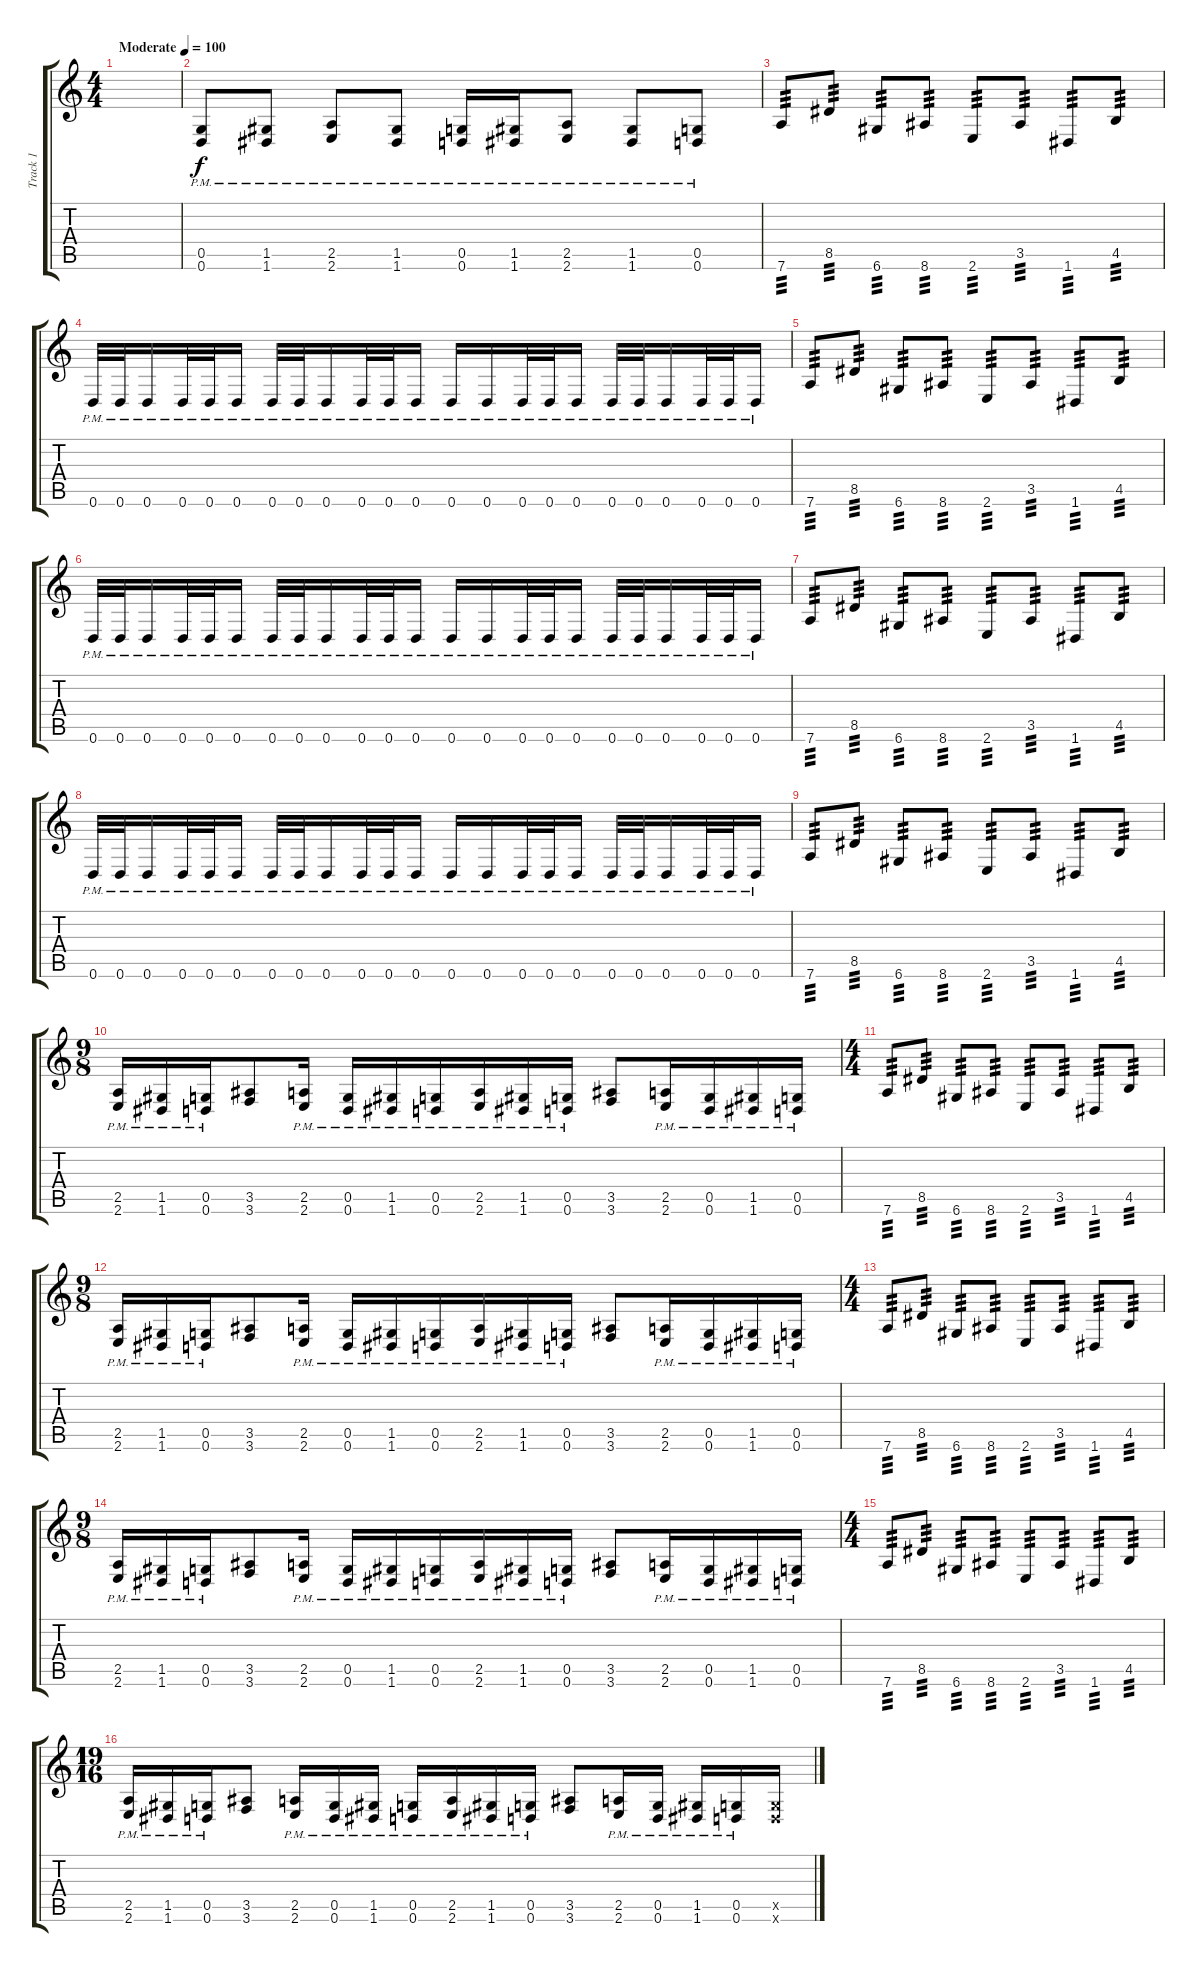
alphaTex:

\track ("Track 1" "Track 1") {instrument overdrivenguitar}
\staff {score tabs}
\tuning (D4 A3 F3 C3 G2 D2) {hide}
\ts (4 4)
\tempo (100 "Moderate")
\clef g2
\ks c
|
(0.5{pm} 0.6{pm}).8 (1.5{pm} 1.6{pm}).8 (2.5{pm} 2.6{pm}).8 (1.5{pm} 1.6{pm}).8 (0.5{pm} 0.6{pm}).16 (1.5{pm} 1.6{pm}).16 (2.5{pm} 2.6{pm}).8 (1.5{pm} 1.6{pm}).8 (0.5{pm} 0.6{pm}).8 |
7.6.8{tp 3} 8.5.8{tp 3} 6.6.8{tp 3} 8.6.8{tp 3} 2.6.8{tp 3} 3.5.8{tp 3} 1.6.8{tp 3} 4.5.8{tp 3} |
0.6{pm}.32 0.6{pm}.32 0.6{pm}.16 0.6{pm}.32 0.6{pm}.32 0.6{pm}.16 0.6{pm}.32 0.6{pm}.32 0.6{pm}.16 0.6{pm}.32 0.6{pm}.32 0.6{pm}.16 0.6{pm}.16 0.6{pm}.16 0.6{pm}.32 0.6{pm}.32 0.6{pm}.16 0.6{pm}.32 0.6{pm}.32 0.6{pm}.16 0.6{pm}.32 0.6{pm}.32 0.6{pm}.16 |
7.6.8{tp 3} 8.5.8{tp 3} 6.6.8{tp 3} 8.6.8{tp 3} 2.6.8{tp 3} 3.5.8{tp 3} 1.6.8{tp 3} 4.5.8{tp 3} |
0.6{pm}.32 0.6{pm}.32 0.6{pm}.16 0.6{pm}.32 0.6{pm}.32 0.6{pm}.16 0.6{pm}.32 0.6{pm}.32 0.6{pm}.16 0.6{pm}.32 0.6{pm}.32 0.6{pm}.16 0.6{pm}.16 0.6{pm}.16 0.6{pm}.32 0.6{pm}.32 0.6{pm}.16 0.6{pm}.32 0.6{pm}.32 0.6{pm}.16 0.6{pm}.32 0.6{pm}.32 0.6{pm}.16 |
7.6.8{tp 3} 8.5.8{tp 3} 6.6.8{tp 3} 8.6.8{tp 3} 2.6.8{tp 3} 3.5.8{tp 3} 1.6.8{tp 3} 4.5.8{tp 3} |
0.6{pm}.32 0.6{pm}.32 0.6{pm}.16 0.6{pm}.32 0.6{pm}.32 0.6{pm}.16 0.6{pm}.32 0.6{pm}.32 0.6{pm}.16 0.6{pm}.32 0.6{pm}.32 0.6{pm}.16 0.6{pm}.16 0.6{pm}.16 0.6{pm}.32 0.6{pm}.32 0.6{pm}.16 0.6{pm}.32 0.6{pm}.32 0.6{pm}.16 0.6{pm}.32 0.6{pm}.32 0.6{pm}.16 |
7.6.8{tp 3} 8.5.8{tp 3} 6.6.8{tp 3} 8.6.8{tp 3} 2.6.8{tp 3} 3.5.8{tp 3} 1.6.8{tp 3} 4.5.8{tp 3} |
\ts (9 8)
(2.5{pm} 2.6{pm}).16 (1.5{pm} 1.6{pm}).16 (0.5{pm} 0.6{pm}).16 (3.5 3.6).8 (2.5{pm} 2.6{pm}).16 (0.5{pm} 0.6{pm}).16 (1.5{pm} 1.6{pm}).16 (0.5{pm} 0.6{pm}).16 (2.5{pm} 2.6{pm}).16 (1.5{pm} 1.6{pm}).16 (0.5{pm} 0.6{pm}).16 (3.5 3.6).8 (2.5{pm} 2.6{pm}).16 (0.5{pm} 0.6{pm}).16 (1.5{pm} 1.6{pm}).16 (0.5{pm} 0.6{pm}).16 |
\ts (4 4)
7.6.8{tp 3} 8.5.8{tp 3} 6.6.8{tp 3} 8.6.8{tp 3} 2.6.8{tp 3} 3.5.8{tp 3} 1.6.8{tp 3} 4.5.8{tp 3} |
\ts (9 8)
(2.5{pm} 2.6{pm}).16 (1.5{pm} 1.6{pm}).16 (0.5{pm} 0.6{pm}).16 (3.5 3.6).8 (2.5{pm} 2.6{pm}).16 (0.5{pm} 0.6{pm}).16 (1.5{pm} 1.6{pm}).16 (0.5{pm} 0.6{pm}).16 (2.5{pm} 2.6{pm}).16 (1.5{pm} 1.6{pm}).16 (0.5{pm} 0.6{pm}).16 (3.5 3.6).8 (2.5{pm} 2.6{pm}).16 (0.5{pm} 0.6{pm}).16 (1.5{pm} 1.6{pm}).16 (0.5{pm} 0.6{pm}).16 |
\ts (4 4)
7.6.8{tp 3} 8.5.8{tp 3} 6.6.8{tp 3} 8.6.8{tp 3} 2.6.8{tp 3} 3.5.8{tp 3} 1.6.8{tp 3} 4.5.8{tp 3} |
\ts (9 8)
(2.5{pm} 2.6{pm}).16 (1.5{pm} 1.6{pm}).16 (0.5{pm} 0.6{pm}).16 (3.5 3.6).8 (2.5{pm} 2.6{pm}).16 (0.5{pm} 0.6{pm}).16 (1.5{pm} 1.6{pm}).16 (0.5{pm} 0.6{pm}).16 (2.5{pm} 2.6{pm}).16 (1.5{pm} 1.6{pm}).16 (0.5{pm} 0.6{pm}).16 (3.5 3.6).8 (2.5{pm} 2.6{pm}).16 (0.5{pm} 0.6{pm}).16 (1.5{pm} 1.6{pm}).16 (0.5{pm} 0.6{pm}).16 |
\ts (4 4)
7.6.8{tp 3} 8.5.8{tp 3} 6.6.8{tp 3} 8.6.8{tp 3} 2.6.8{tp 3} 3.5.8{tp 3} 1.6.8{tp 3} 4.5.8{tp 3} |
\ts (19 16)
(2.5{pm} 2.6{pm}).16 (1.5{pm} 1.6{pm}).16 (0.5{pm} 0.6{pm}).16 (3.5 3.6).8 (2.5{pm} 2.6{pm}).16 (0.5{pm} 0.6{pm}).16 (1.5{pm} 1.6{pm}).16 (0.5{pm} 0.6{pm}).16 (2.5{pm} 2.6{pm}).16 (1.5{pm} 1.6{pm}).16 (0.5{pm} 0.6{pm}).16 (3.5 3.6).8 (2.5{pm} 2.6{pm}).16 (0.5{pm} 0.6{pm}).16 (1.5{pm} 1.6{pm}).16 (0.5{pm} 0.6{pm}).16 (0.5{x} 0.6{x}).16
